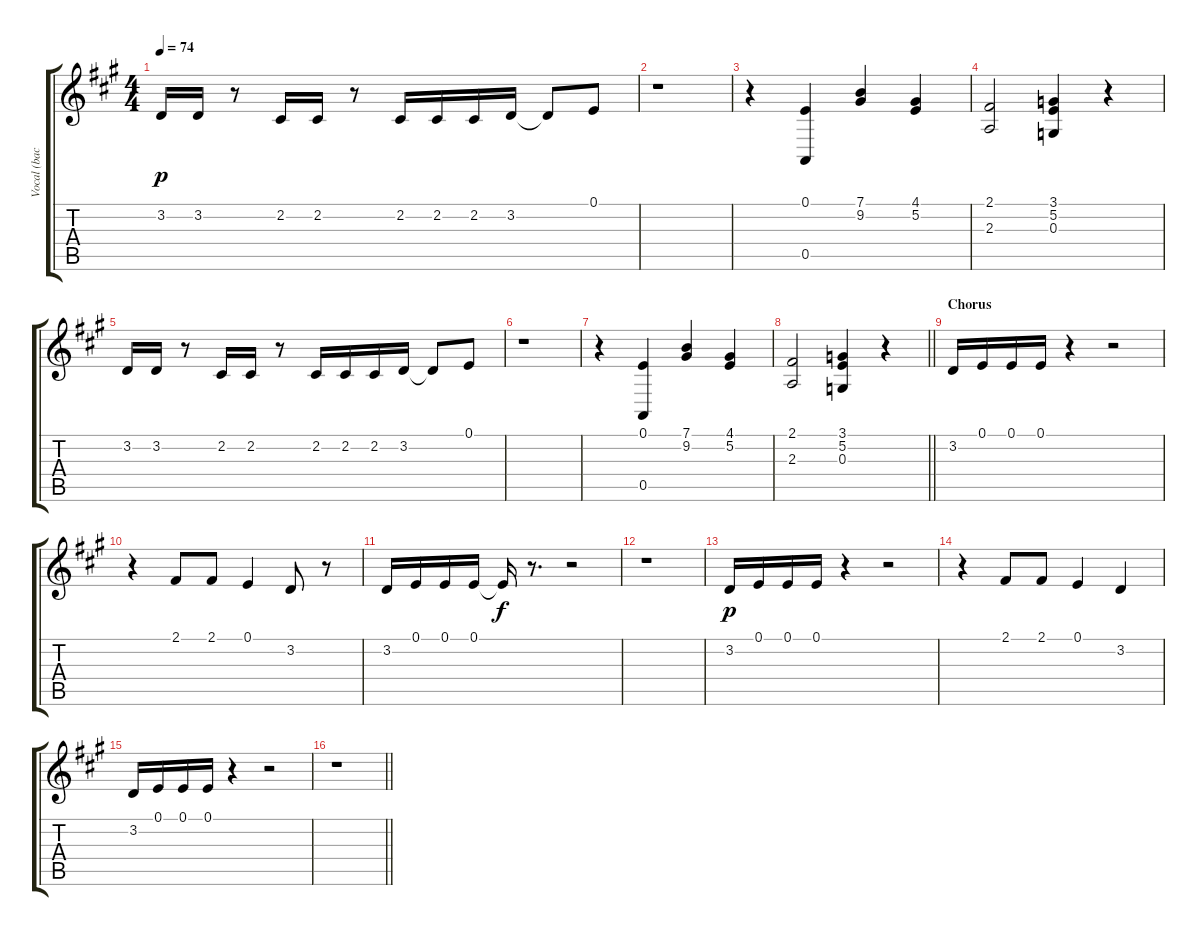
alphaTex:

\track ("Vocal (backup)" "Vocal (bac") {instrument rockorgan}
\staff {score tabs}
\tuning (E4 B3 G3 D3 A2 E2) {hide}
\ts (4 4)
\tempo 74
\clef g2
\ks a
3.2.16{dy p} 3.2.16 r.8 2.2.16 2.2.16 r.8 2.2.16 2.2.16 2.2.16 3.2.16 3.2{t}.8 0.1.8 |
r.1 |
r.4 (0.1 0.5).4 (7.1 9.2).4 (4.1 5.2).4 |
(2.1 2.3).2 (3.1 5.2 0.3).4 r.4 |
3.2.16 3.2.16 r.8 2.2.16 2.2.16 r.8 2.2.16 2.2.16 2.2.16 3.2.16 3.2{t}.8 0.1.8 |
r.1 |
r.4 (0.1 0.5).4 (7.1 9.2).4 (4.1 5.2).4 |
\barLineRight lightlight
(2.1 2.3).2 (3.1 5.2 0.3).4 r.4 |
\section ("" "Chorus")
3.2.16 0.1.16 0.1.16 0.1.16 r.4 r.2 |
r.4 2.1.8 2.1.8 0.1.4 3.2.8 r.8 |
3.2.16 0.1.16 0.1.16 0.1.16 0.1{t}.16{dy f} r.8{d} r.2 |
r.1 |
3.2.16{dy p} 0.1.16 0.1.16 0.1.16 r.4 r.2 |
r.4 2.1.8 2.1.8 0.1.4 3.2.4 |
3.2.16 0.1.16 0.1.16 0.1.16 r.4 r.2 |
\barLineRight lightlight
r.1
